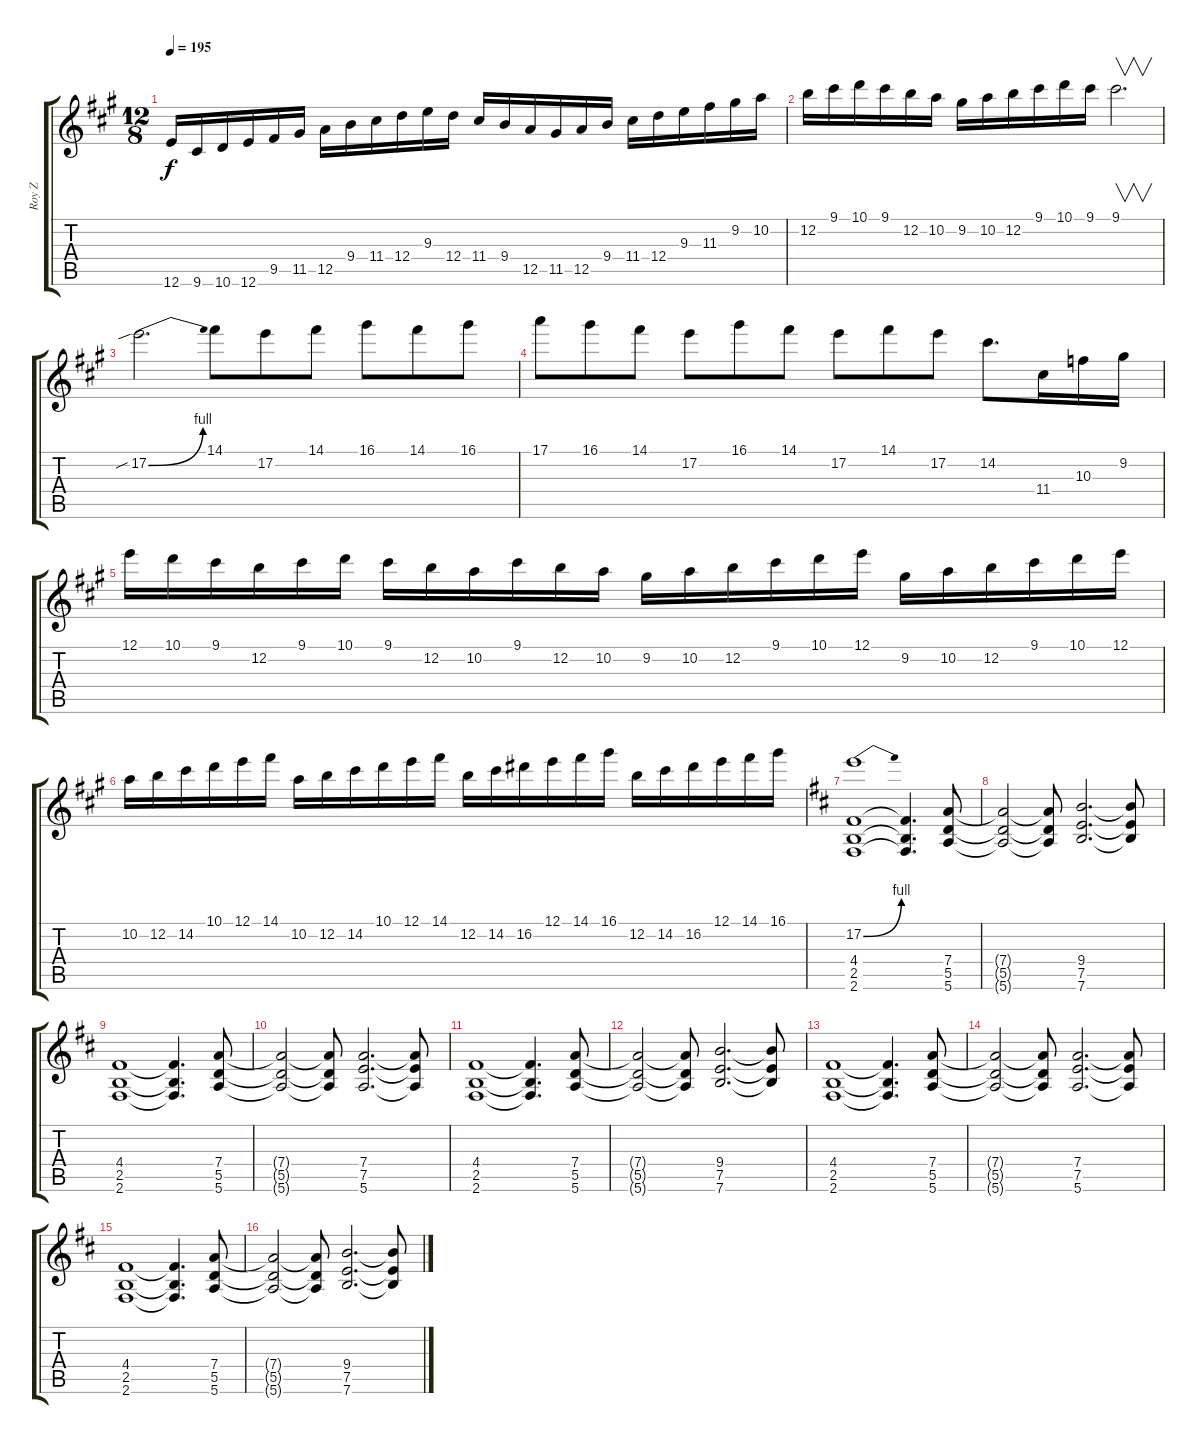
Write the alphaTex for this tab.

\track ("Roy Z" "Roy Z") {instrument overdrivenguitar}
\staff {score tabs}
\tuning (E4 B3 G3 D3 A2 E2) {hide}
\ts (12 8)
\tempo 195
\clef g2
\ks a
12.6.16{dy f} 9.6.16 10.6.16 12.6.16 9.5.16 11.5.16 12.5.16 9.4.16 11.4.16 12.4.16 9.3.16 12.4.16 11.4.16 9.4.16 12.5.16 11.5.16 12.5.16 9.4.16 11.4.16 12.4.16 9.3.16 11.3.16 9.2.16 10.2.16 |
12.2.16 9.1.16 10.1.16 9.1.16 12.2.16 10.2.16 9.2.16 10.2.16 12.2.16 9.1.16 10.1.16 9.1.16 9.1.2{v d} |
17.2{be (bend 0 0 60 4) sib}.2{d} 14.1.8 17.2.8 14.1.8 16.1.8 14.1.8 16.1.8 |
17.1.8 16.1.8 14.1.8 17.2.8 16.1.8 14.1.8 17.2.8 14.1.8 17.2.8 14.2.8{d} 11.4.16 10.3.16 9.2.16 |
12.1.16 10.1.16 9.1.16 12.2.16 9.1.16 10.1.16 9.1.16 12.2.16 10.2.16 9.1.16 12.2.16 10.2.16 9.2.16 10.2.16 12.2.16 9.1.16 10.1.16 12.1.16 9.2.16 10.2.16 12.2.16 9.1.16 10.1.16 12.1.16 |
10.2.16 12.2.16 14.2.16 10.1.16 12.1.16 14.1.16 10.2.16 12.2.16 14.2.16 10.1.16 12.1.16 14.1.16 12.2.16 14.2.16 16.2.16 12.1.16 14.1.16 16.1.16 12.2.16 14.2.16 16.2.16 12.1.16 14.1.16 16.1.16 |
\ks d
(17.2{be (bend 0 0 60 4)} 4.4 2.5 2.6).1 (4.4{t} 2.5{t} 2.6{t}).4{d} (7.4 5.5 5.6).8 |
(7.4{t} 5.5{t} 5.6{t}).2 (7.4{t} 5.5{t} 5.6{t}).8 (9.4 7.5 7.6).2{d} (9.4{t} 7.5{t} 7.6{t}).8 |
(4.4 2.5 2.6).1 (4.4{t} 2.5{t} 2.6{t}).4{d} (7.4 5.5 5.6).8 |
(7.4{t} 5.5{t} 5.6{t}).2 (7.4{t} 5.5{t} 5.6{t}).8 (7.4 7.5 5.6).2{d} (7.4{t} 7.5{t} 5.6{t}).8 |
(4.4 2.5 2.6).1 (4.4{t} 2.5{t} 2.6{t}).4{d} (7.4 5.5 5.6).8 |
(7.4{t} 5.5{t} 5.6{t}).2 (7.4{t} 5.5{t} 5.6{t}).8 (9.4 7.5 7.6).2{d} (9.4{t} 7.5{t} 7.6{t}).8 |
(4.4 2.5 2.6).1 (4.4{t} 2.5{t} 2.6{t}).4{d} (7.4 5.5 5.6).8 |
(7.4{t} 5.5{t} 5.6{t}).2 (7.4{t} 5.5{t} 5.6{t}).8 (7.4 7.5 5.6).2{d} (7.4{t} 7.5{t} 5.6{t}).8 |
(4.4 2.5 2.6).1 (4.4{t} 2.5{t} 2.6{t}).4{d} (7.4 5.5 5.6).8 |
(7.4{t} 5.5{t} 5.6{t}).2 (7.4{t} 5.5{t} 5.6{t}).8 (9.4 7.5 7.6).2{d} (9.4{t} 7.5{t} 7.6{t}).8
